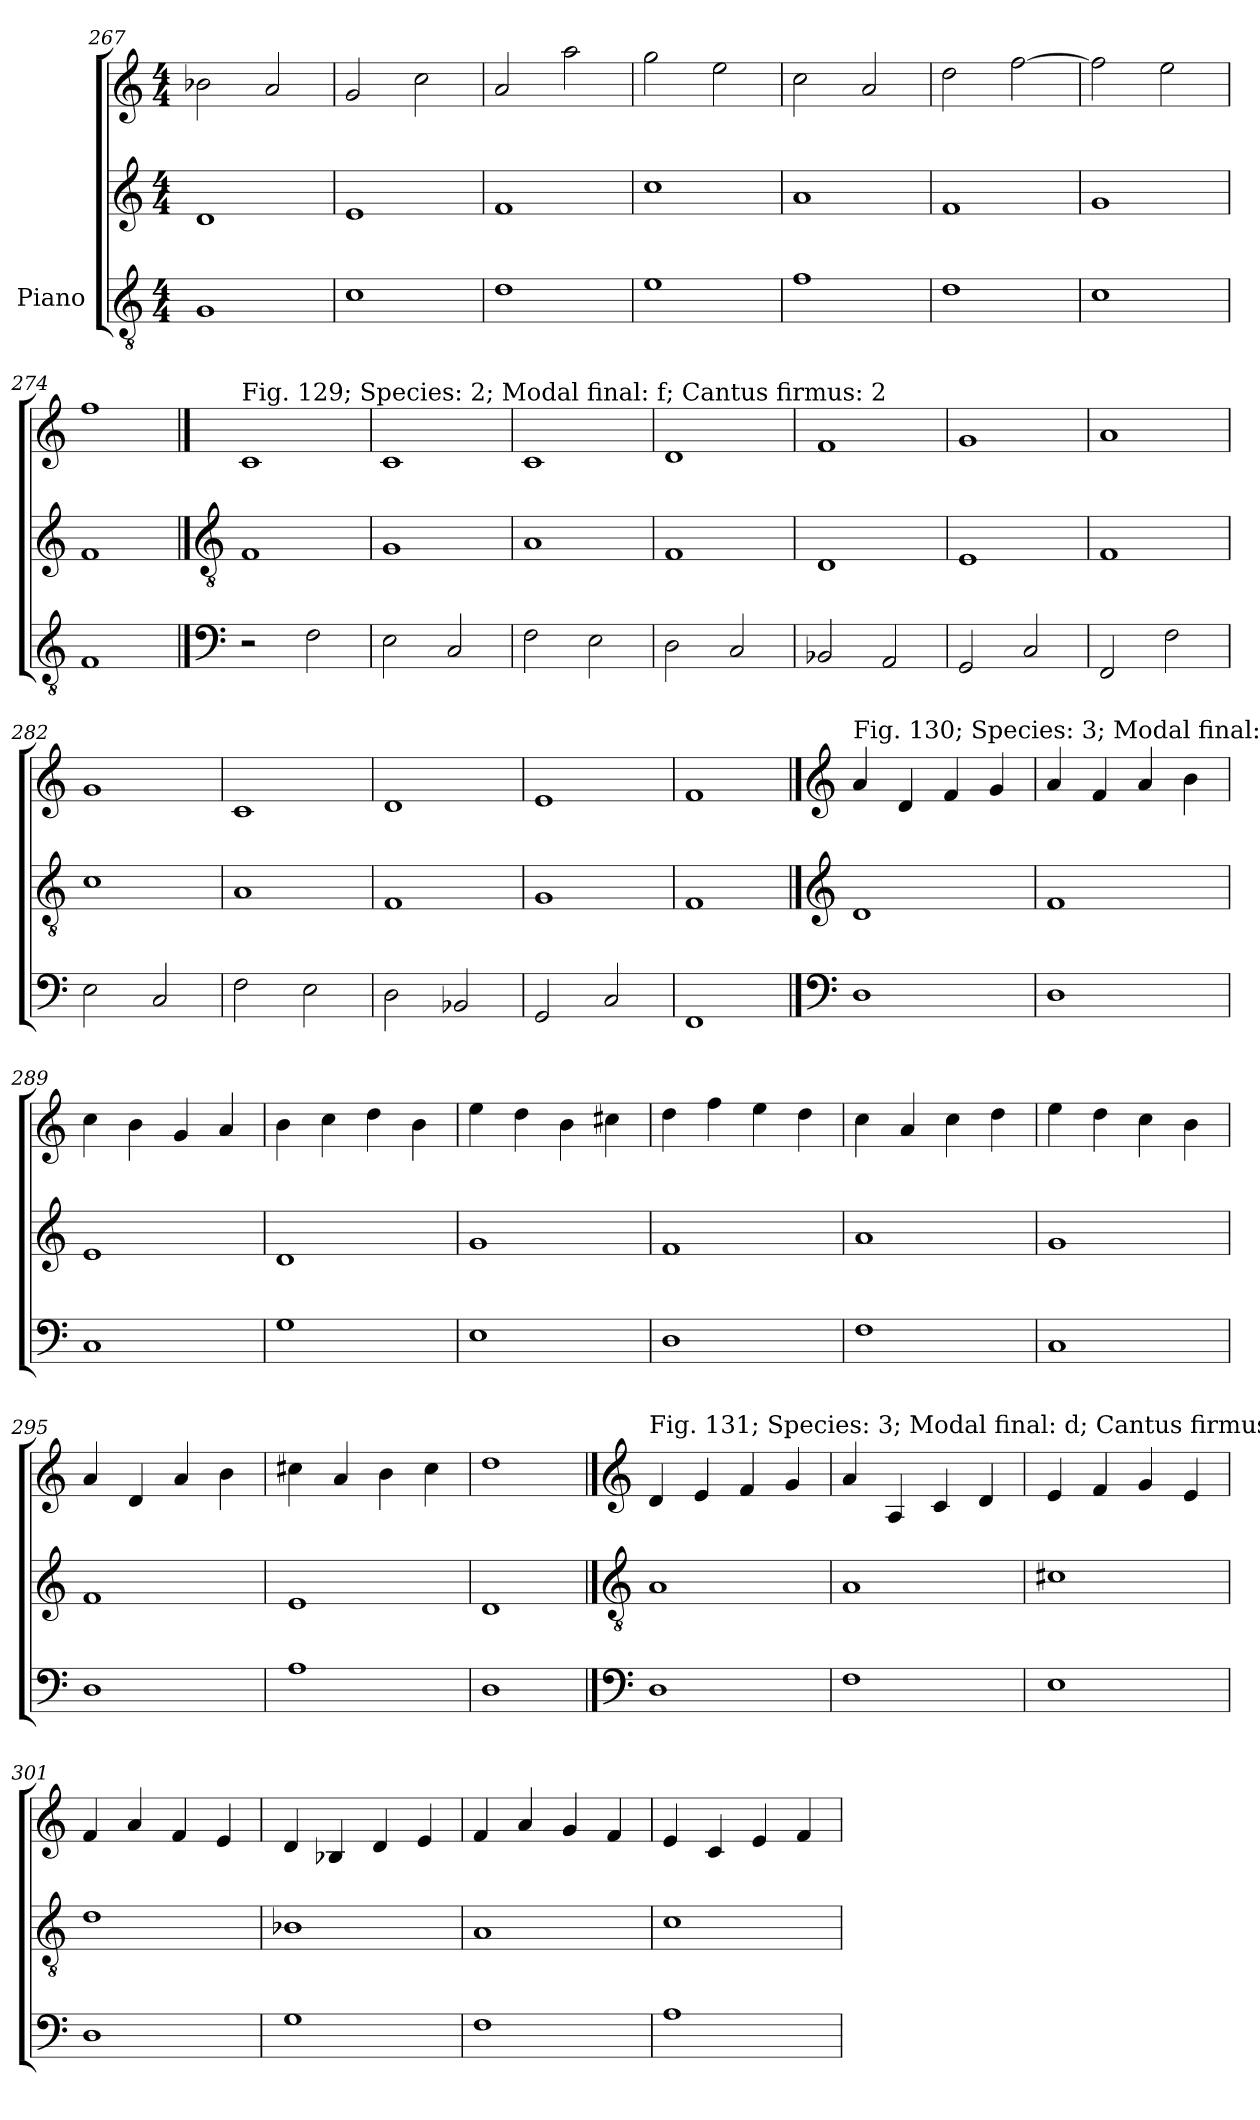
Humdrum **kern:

**kern	**kern	**kern
*part3	*part2	*part1
*staff3	*staff2	*staff1
*I"Piano	*	*
*clefGv2	*clefG2	*clefG2
*k[]	*k[]	*k[]
*M4/4	*M4/4	*M4/4
=267	=267	=267
1G	1d	2b-X\
.	.	2a/
=268	=268	=268
1c	1e	2g/
.	.	2cc\
=269	=269	=269
1d	1f	2a/
.	.	2aa\
=270	=270	=270
1e	1cc	2gg\
.	.	2ee\
=271	=271	=271
1f	1a	2cc\
.	.	2a/
=272	=272	=272
1d	1f	2dd\
.	.	[2ff\
=273	=273	=273
1c	1g	2ff\]
.	.	2ee\
=274	=274	=274
1F	1f	1ff
!!LO:LB:g=z
==275	==275	==275
*clefF4	*clefGv2	*
!	!	!LO:TX:a:t=Fig. 129; Species&colon; 2; Modal final&colon; f; Cantus firmus&colon; 2
2r	1F	1c
2F\	.	.
=276	=276	=276
2E\	1G	1c
2C/	.	.
=277	=277	=277
2F\	1A	1c
2E\	.	.
=278	=278	=278
2D\	1F	1d
2C/	.	.
=279	=279	=279
2BB-X/	1D	1f
2AA/	.	.
=280	=280	=280
2GG/	1E	1g
2C/	.	.
=281	=281	=281
2FF/	1F	1a
2F\	.	.
=282	=282	=282
2E\	1c	1g
2C/	.	.
=283	=283	=283
2F\	1A	1c
2E\	.	.
=284	=284	=284
2D\	1F	1d
2BB-X/	.	.
=285	=285	=285
2GG/	1G	1e
2C/	.	.
=286	=286	=286
1FF	1F	1f
!!LO:PB:g=z
==287	==287	==287
*clefF4	*clefG2	*clefG2
!	!	!LO:TX:a:t=Fig. 130; Species&colon; 3; Modal final&colon; d; Cantus firmus&colon; 2
1D	1d	4a/
.	.	4d/
.	.	4f/
.	.	4g/
=288	=288	=288
1D	1f	4a/
.	.	4f/
.	.	4a/
.	.	4b\
=289	=289	=289
1C	1e	4cc\
.	.	4b\
.	.	4g/
.	.	4a/
=290	=290	=290
1G	1d	4b\
.	.	4cc\
.	.	4dd\
.	.	4b\
=291	=291	=291
1E	1g	4ee\
.	.	4dd\
.	.	4b\
.	.	4cc#X\
!!LO:LB:g=z
=292	=292	=292
1D	1f	4dd\
.	.	4ff\
.	.	4ee\
.	.	4dd\
=293	=293	=293
1F	1a	4cc\
.	.	4a/
.	.	4cc\
.	.	4dd\
=294	=294	=294
1C	1g	4ee\
.	.	4dd\
.	.	4cc\
.	.	4b\
=295	=295	=295
1D	1f	4a/
.	.	4d/
.	.	4a/
.	.	4b\
=296	=296	=296
1A	1e	4cc#X\
.	.	4a/
.	.	4b\
.	.	4cc#\
=297	=297	=297
1D	1d	1dd
!!LO:LB:g=z
==298	==298	==298
*clefF4	*clefGv2	*clefG2
!	!	!LO:TX:a:t=Fig. 131; Species&colon; 3; Modal final&colon; d; Cantus firmus&colon; 3
1D	1A	4d/
.	.	4e/
.	.	4f/
.	.	4g/
=299	=299	=299
1F	1A	4a/
.	.	4A/
.	.	4c/
.	.	4d/
=300	=300	=300
1E	1c#X	4e/
.	.	4f/
.	.	4g/
.	.	4e/
=301	=301	=301
1D	1d	4f/
.	.	4a/
.	.	4f/
.	.	4e/
=302	=302	=302
1G	1B-X	4d/
.	.	4B-X/
.	.	4d/
.	.	4e/
!!LO:LB:g=z
=303	=303	=303
1F	1A	4f/
.	.	4a/
.	.	4g/
.	.	4f/
=304	=304	=304
1A	1c	4e/
.	.	4c/
.	.	4e/
.	.	4f/
=	=	=
*-	*-	*-
